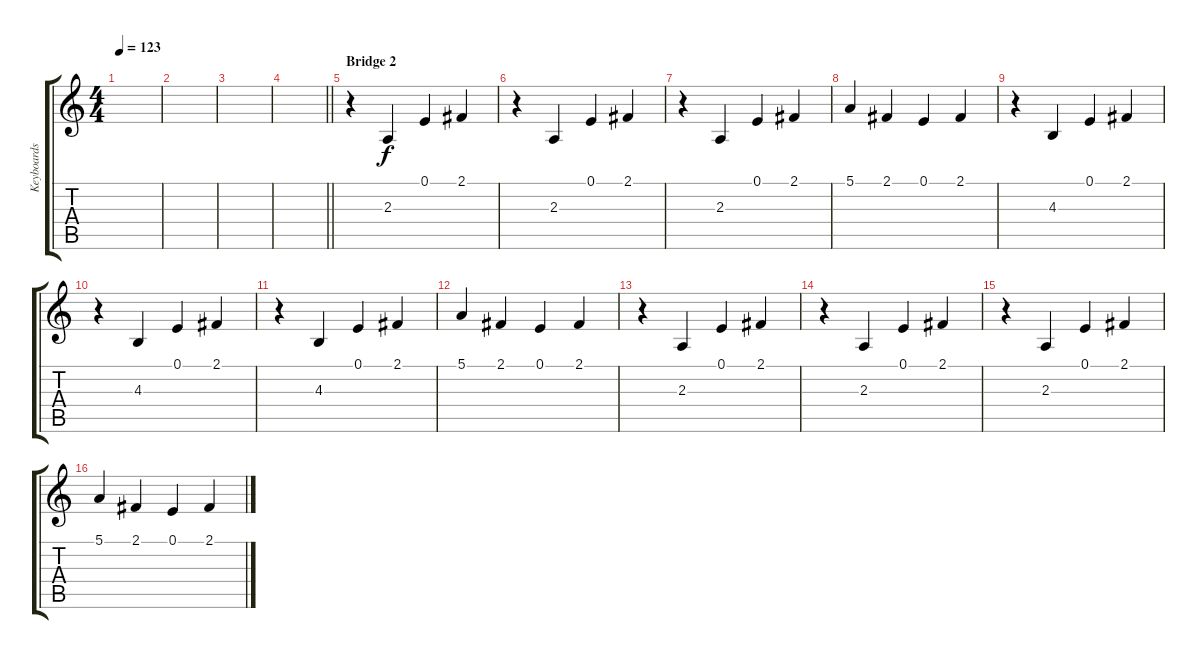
\track ("Keyboards" "Keyboards") {instrument vibraphone}
\staff {score tabs}
\tuning (E4 B3 G3 D3 A2 E2) {hide}
\ts (4 4)
\tempo 123
\clef g2
\ks c
|
|
|
\barLineRight lightlight
|
\section ("" "Bridge 2")
r.4 2.3.4 0.1.4 2.1.4 |
r.4 2.3.4 0.1.4 2.1.4 |
r.4 2.3.4 0.1.4 2.1.4 |
5.1.4 2.1.4 0.1.4 2.1.4 |
r.4 4.3.4 0.1.4 2.1.4 |
r.4 4.3.4 0.1.4 2.1.4 |
r.4 4.3.4 0.1.4 2.1.4 |
5.1.4 2.1.4 0.1.4 2.1.4 |
r.4 2.3.4 0.1.4 2.1.4 |
r.4 2.3.4 0.1.4 2.1.4 |
r.4 2.3.4 0.1.4 2.1.4 |
5.1.4 2.1.4 0.1.4 2.1.4
